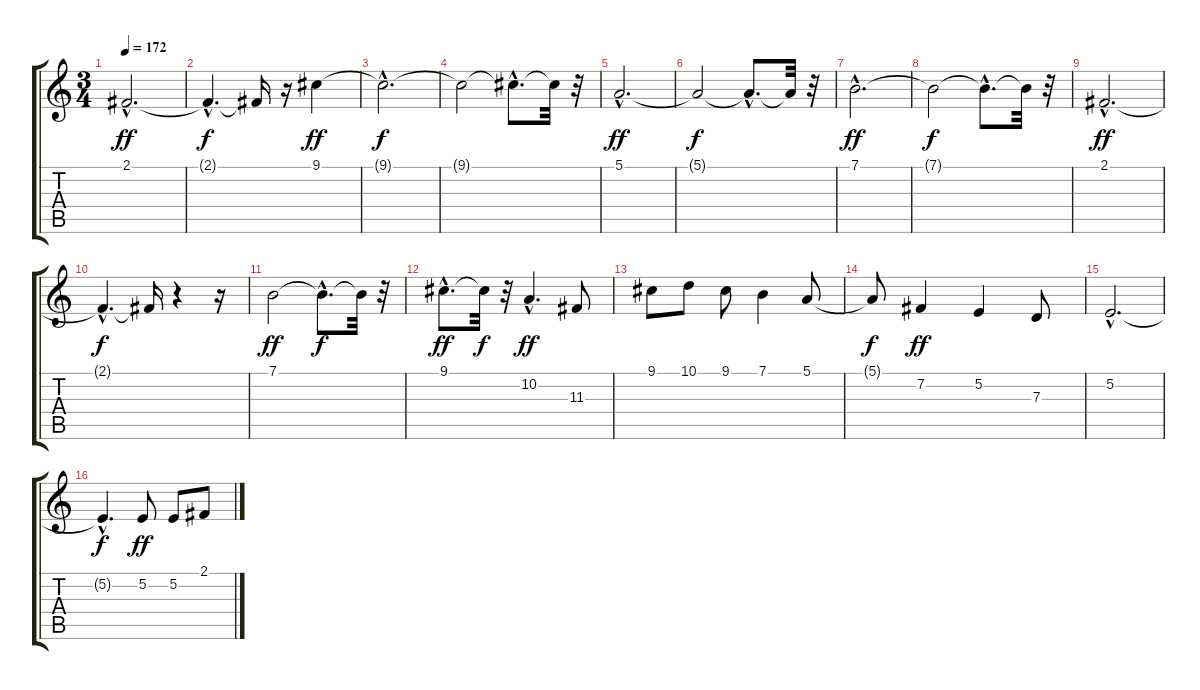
\track "" {instrument recorder}
\staff {score tabs}
\tuning (E4 B3 G3 D3 A2 E2) {hide}
\ts (3 4)
\tempo 172
\clef g2
\ks c
2.1{hac}.2{d dy ff} |
2.1{hac t}.4{d dy f} 2.1{t}.16 r.16 9.1.4{dy ff} |
9.1{hac t}.2{d dy f} |
9.1{t}.2 9.1{hac t}.8{d} 9.1{t}.32 r.32 |
5.1{hac}.2{d dy ff} |
5.1{t}.2{dy f} 5.1{hac t}.8{d} 5.1{t}.32 r.32 |
7.1{hac}.2{d dy ff} |
7.1{t}.2{dy f} 7.1{hac t}.8{d} 7.1{t}.32 r.32 |
2.1{hac}.2{d dy ff} |
2.1{hac t}.4{d dy f} 2.1{t}.16 r.4 r.16 |
7.1.2{dy ff} 7.1{hac t}.8{d dy f} 7.1{t}.32 r.32 |
9.1{hac}.8{d dy ff} 9.1{t}.32{dy f} r.32 10.2{hac}.4{d dy ff} 11.3.8 |
9.1.8 10.1.8 9.1.8 7.1.4 5.1.8 |
5.1{t}.8{dy f} 7.2.4{dy ff} 5.2.4 7.3.8 |
5.2{hac}.2{d} |
5.2{hac t}.4{d dy f} 5.2.8{dy ff} 5.2.8 2.1.8
